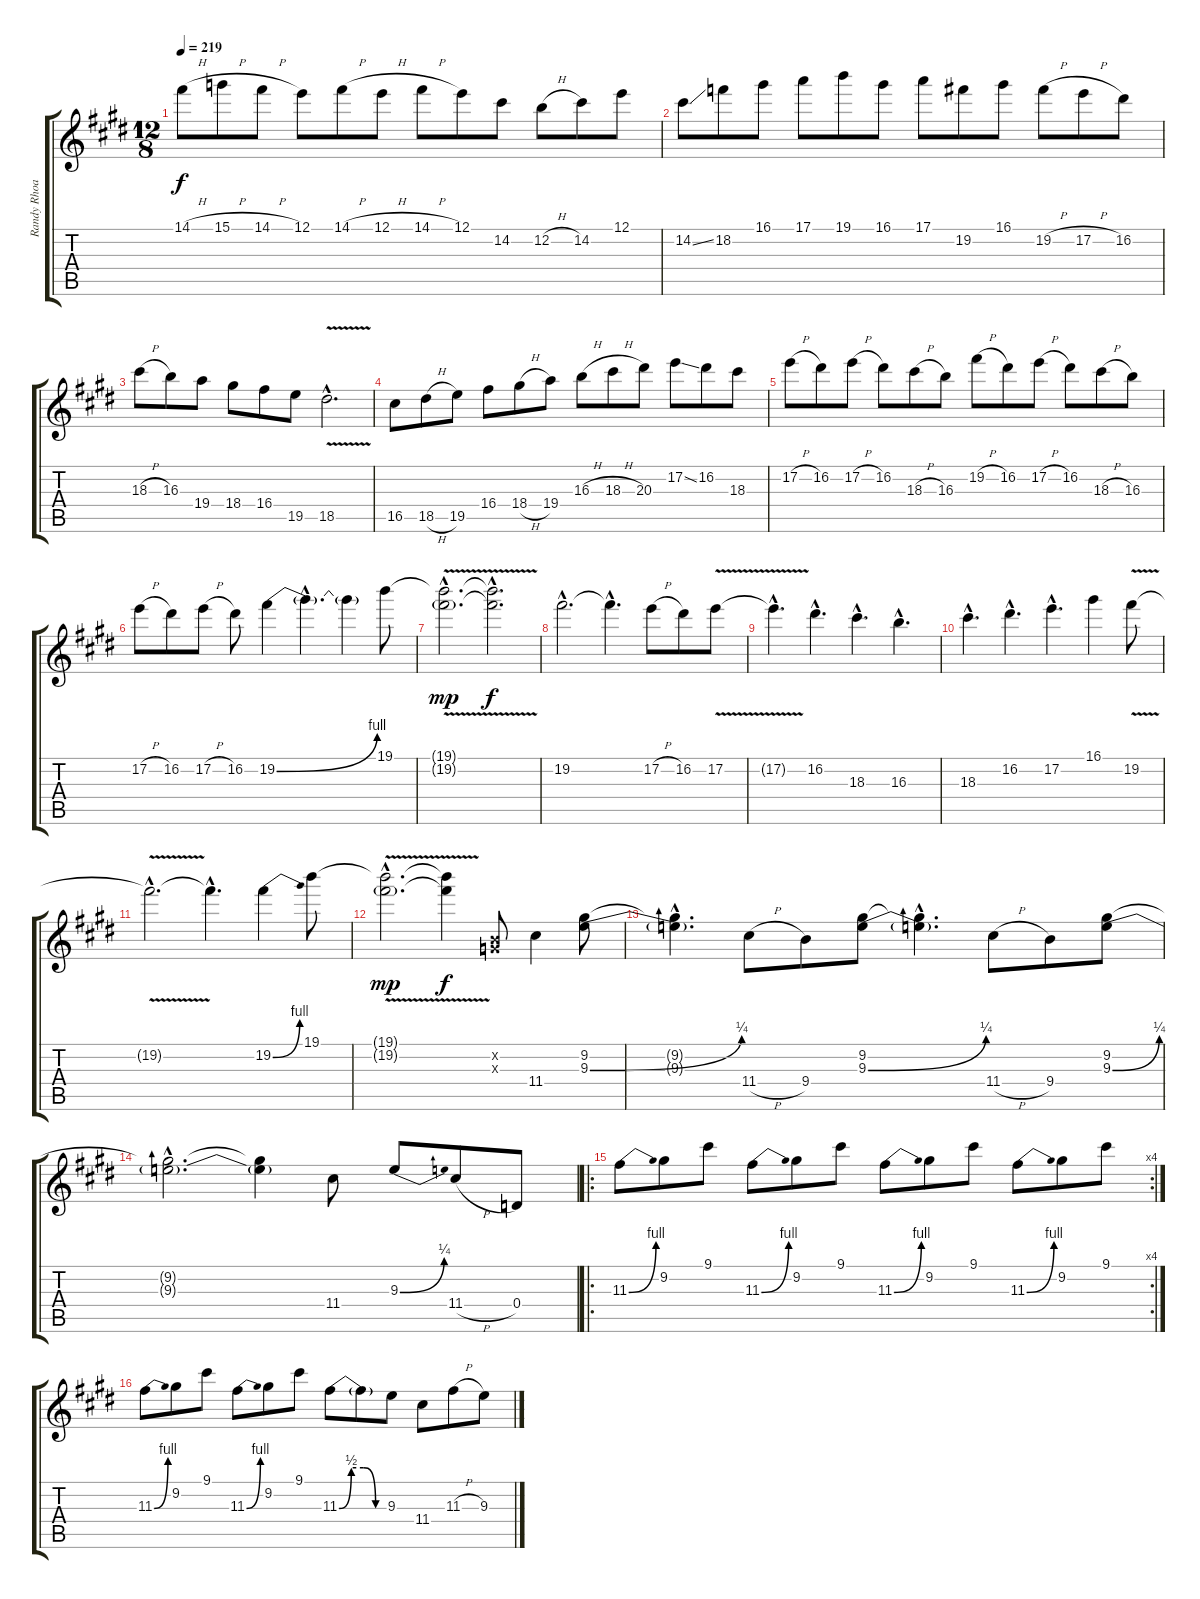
\track ("Randy Rhoads" "Randy Rhoa") {instrument overdrivenguitar}
\staff {score tabs}
\tuning (E4 B3 G3 D3 A2 E2) {hide}
\ts (12 8)
\tempo 219
\clef g2
\ks e
14.1{h}.8{dy f} 15.1{h}.8 14.1{h}.8 12.1.8 14.1{h}.8 12.1{h}.8 14.1{h}.8 12.1.8 14.2.8 12.2{h}.8 14.2.8 12.1.8 |
14.2{ss}.8 18.2.8 16.1.8 17.1.8 19.1.8 16.1.8 17.1.8 19.2.8 16.1.8 19.2{h}.8 17.2{h}.8 16.2.8 |
18.3{h}.8 16.3.8 19.4.8 18.4.8 16.4.8 19.5.8 18.5{v hac}.2{d} |
16.5.8 18.5{h}.8 19.5.8 16.4.8 18.4{h}.8 19.4.8 16.3{h}.8 18.3{h}.8 20.3.8 17.2{ss}.8 16.2.8 18.3.8 |
17.2{h}.8 16.2.8 17.2{h}.8 16.2.8 18.3{h}.8 16.3.8 19.2{h}.8 16.2.8 17.2{h}.8 16.2.8 18.3{h}.8 16.3.8 |
17.2{h}.8 16.2.8 17.2{h}.8 16.2.8 19.2{be (bend 0 0 60 4)}.4 19.2{hac t}.4{d} 19.2{t}.4 19.1.8 |
(19.1{hac t} 19.2{v g hac}).2{d dy mp} (19.1{hac t} 19.2{hac t}).2{d dy f} |
19.2{hac}.2{d} 19.2{hac t}.4{d} 17.2{h}.8 16.2.8 17.2{v}.8 |
17.2{hac t}.4{d} 16.2{hac}.4{d} 18.3{hac}.4{d} 16.3{hac}.4{d} |
18.3{hac}.4{d} 16.2{hac}.4{d} 17.2{hac}.4{d} 16.1.4 19.2{v}.8 |
19.2{hac t}.2{d} 19.2{hac t}.4{d} 19.2{be (bend 0 0 60 4)}.4 19.1.8 |
(19.1{hac t} 19.2{v g hac}).2{d dy mp} (19.1{t} 19.2{t}).4{dy f} (0.2{x} 0.3{x}).8 11.4.4 (9.2 9.3{be (bend 0 0 60 1)}).8 |
(9.2{hac t} 9.3{hac t}).4{d} 11.4{h}.8 9.4.8 (9.2 9.3{be (bend 0 0 60 1)}).8 (9.2{hac t} 9.3{hac t}).4{d} 11.4{h}.8 9.4.8 (9.2 9.3{be (bend 0 0 60 1)}).8 |
(9.2{hac t} 9.3{hac t}).2{d} (9.2{t} 9.3{t}).4 11.4.8 9.3{be (bend 0 0 60 1)}.8 11.4{h}.8 0.4.8 |
\ro
\rc 4
11.3{be (bend 0 0 60 4)}.8 9.2.8 9.1.8 11.3{be (bend 0 0 60 4)}.8 9.2.8 9.1.8 11.3{be (bend 0 0 60 4)}.8 9.2.8 9.1.8 11.3{be (bend 0 0 60 4)}.8 9.2.8 9.1.8 |
11.3{be (bend 0 0 60 4)}.8 9.2.8 9.1.8 11.3{be (bend 0 0 60 4)}.8 9.2.8 9.1.8 11.3{be (custom 0 0 15 2 30 2 45 0 60 0)}.8 11.3{t}.8 9.3.8 11.4.8 11.3{h}.8 9.3.8
